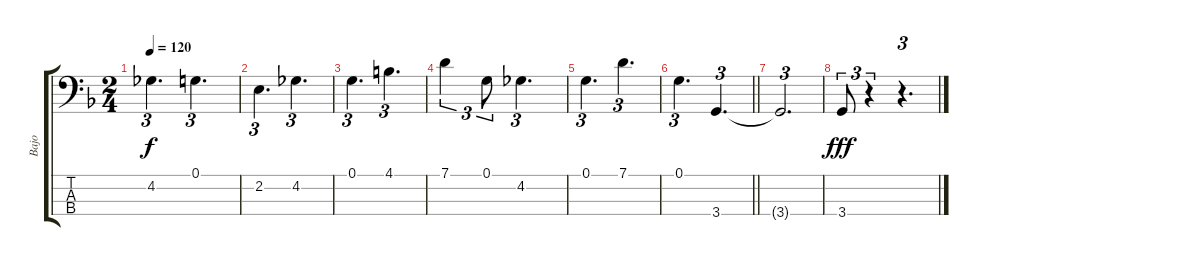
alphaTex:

\track ("Bajo" "Bajo") {instrument electricbassfinger}
\staff {score tabs}
\tuning (G2 D2 A1 E1) {hide}
\ts (2 4)
\tempo 120
\clef f4
\ks dminor
4.2.4{d tu (3 2) dy f} 0.1.4{d tu (3 2)} |
2.2.4{d tu (3 2)} 4.2.4{d tu (3 2)} |
0.1.4{d tu (3 2)} 4.1.4{d tu (3 2)} |
7.1.4{tu (3 2)} 0.1.8{tu (3 2)} 4.2.4{d tu (3 2)} |
0.1.4{d tu (3 2)} 7.1.4{d tu (3 2)} |
\barLineRight lightlight
0.1.4{d tu (3 2)} 3.4.4{d tu (3 2)} |
3.4{t}.2{d tu (3 2)} |
3.4.8{tu (3 2) dy fff volume 16 instrument slapbass1} r.4{tu (3 2)} r.4{d tu (3 2)}
